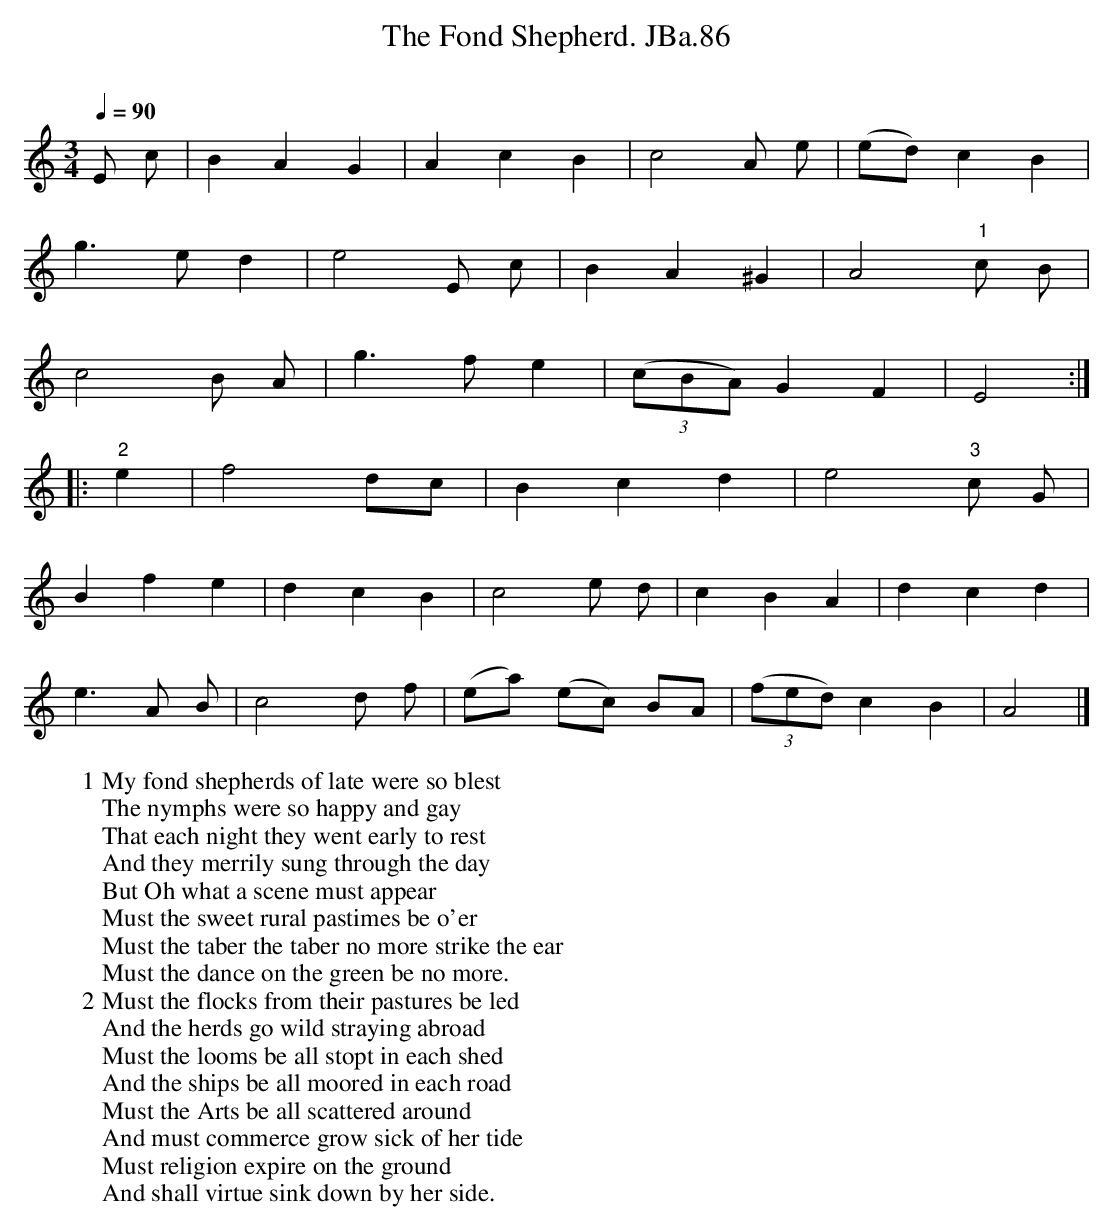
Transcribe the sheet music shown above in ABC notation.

X:1
T:Fond Shepherd. JBa.86, The
M:3/4
L:1/8
Q:1/4=90
O:
W:1 My fond shepherds of late were so blest
W:The nymphs were so happy and gay
W:That each night they went early to rest
W:And they merrily sung through the day
W:But Oh what a scene must appear
W:Must the sweet rural pastimes be o'er
W:Must the taber the taber no more strike the ear
W:Must the dance on the green be no more.
W:2 Must the flocks from their pastures be led
W:And the herds go wild straying abroad
W:Must the looms be all stopt in each shed
W:And the ships be all moored in each road
W:Must the Arts be all scattered around
W:And must commerce grow sick of her tide
W:Must religion expire on the ground
W:And shall virtue sink down by her side.
K:A minor
E c|B2A2G2|\
A2c2B2|c4 A e|(ed) c2 B2|
g3 e d2|e4 E c|B2A2 ^G2|A4 "1" c B|
c4 B A|g3 f e2|(3(cBA) G2 F2|E4:|
|:"2"e2|f4 dc|B2c2d2|e4 "3" c G|
B2f2e2|d2c2B2|c4 e d|c2 B2A2|d2c2d2|
e3 A B|c4 d f|(ea) (ec) BA|(3(fed) c2 B2|A4|]
